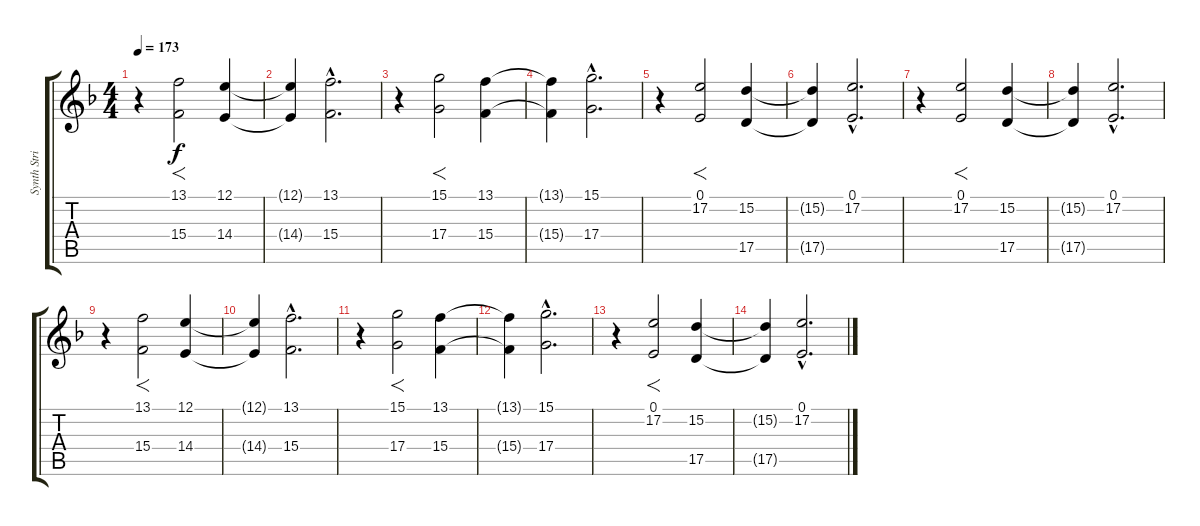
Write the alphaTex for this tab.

\track ("Synth Strings" "Synth Stri") {instrument stringensemble1}
\staff {score tabs}
\tuning (E4 B3 G3 D3 A2 E2) {hide}
\ts (4 4)
\tempo 173
\clef g2
\ks dminor
r.4{dy f} (13.1 15.4).2{f} (12.1 14.4).4 |
(12.1{t} 14.4{t}).4 (13.1{hac} 15.4{hac}).2{d} |
r.4 (15.1 17.4).2{f} (13.1 15.4).4 |
(13.1{t} 15.4{t}).4 (15.1{hac} 17.4{hac}).2{d} |
r.4 (0.1 17.2).2{f} (15.2 17.5).4 |
(15.2{t} 17.5{t}).4 (0.1{hac} 17.2{hac}).2{d} |
r.4 (0.1 17.2).2{f} (15.2 17.5).4 |
(15.2{t} 17.5{t}).4 (0.1{hac} 17.2{hac}).2{d} |
r.4 (13.1 15.4).2{f} (12.1 14.4).4 |
(12.1{t} 14.4{t}).4 (13.1{hac} 15.4{hac}).2{d} |
r.4 (15.1 17.4).2{f} (13.1 15.4).4 |
(13.1{t} 15.4{t}).4 (15.1{hac} 17.4{hac}).2{d} |
r.4 (0.1 17.2).2{f} (15.2 17.5).4 |
(15.2{t} 17.5{t}).4 (0.1{hac} 17.2{hac}).2{d}
